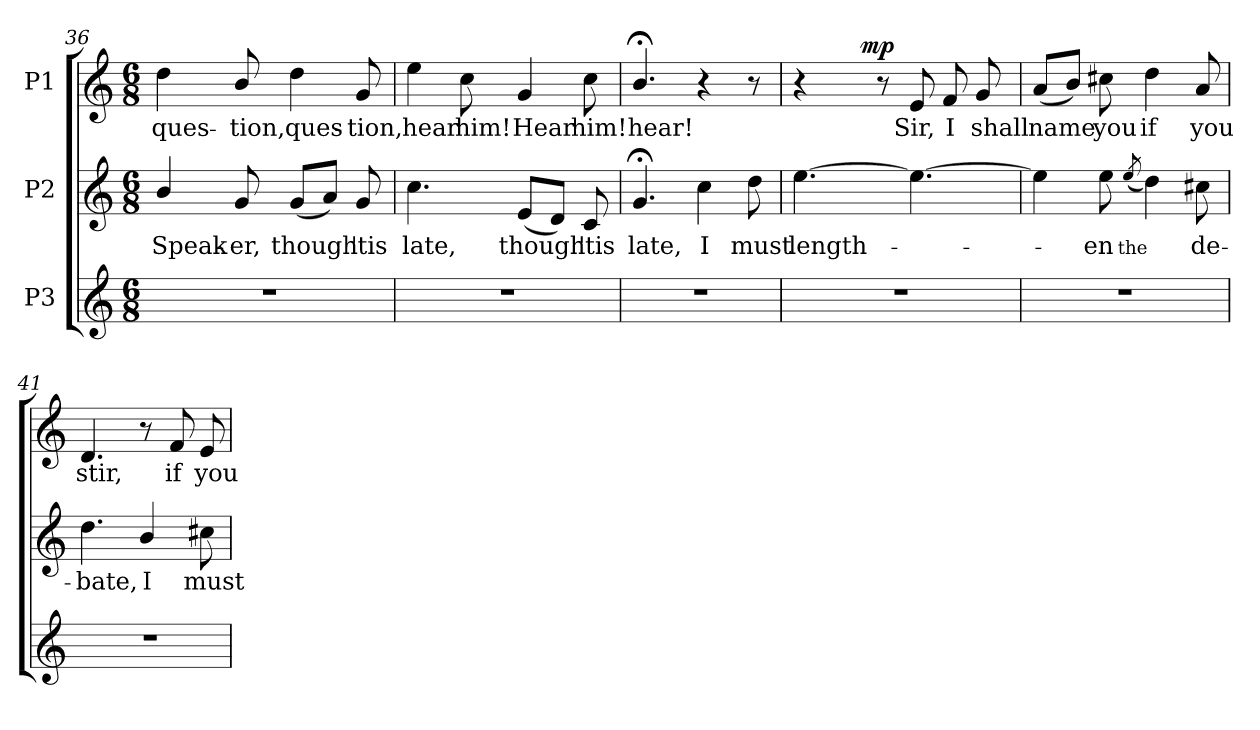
**kern	**kern	**text	**kern	**text	**dynam
*part3	*part2	*part2	*part1	*part1	*part1
*staff3	*staff2	*staff2	*staff1	*staff1	*staff1
*I"P3	*I"P2	*	*I"P1	*	*
*clefG2	*clefG2	*	*clefG2	*	*
*ITrd7c12	*ITrd7c12	*	*ITrd7c12	*	*
*k[]	*k[]	*	*k[]	*	*
*C:	*C:	*	*C:	*	*
*M6/8	*M6/8	*	*M6/8	*	*
=36	=36	=36	=36	=36	=36
!LO:N:vis=1	!	!	!	!	!
!	!	!LO:LY:b:color=#000000	!	!	!
!	!	!	!	!LO:LY:b:color=#000000	!
2.r	4Bi/	Speak-	4di\	ques-	.
!	!	!LO:LY:b:color=#000000	!	!	!
!	!	!	!	!LO:LY:b:color=#000000	!
.	8Gi/	-er,	8Bi/	-tion,	.
!	!	!LO:LY:b:color=#000000	!	!	!
!	!	!	!	!LO:LY:b:color=#000000	!
.	(8Gi/L	though	4di\	ques-	.
.	8Ai/J)	.	.	.	.
!	!	!LO:LY:b:color=#000000	!	!	!
!	!	!	!	!LO:LY:b:color=#000000	!
.	8Gi/	'tis	8Gi/	-tion,	.
=37	=37	=37	=37	=37	=37
!LO:N:vis=1	!	!	!	!	!
!	!	!LO:LY:b:color=#000000	!	!	!
!	!	!	!	!LO:LY:b:color=#000000	!
2.r	4.ci\	late,	4ei\	hear	.
!	!	!	!	!LO:LY:b:color=#000000	!
.	.	.	8ci\	him!	.
!	!	!LO:LY:b:color=#000000	!	!	!
!	!	!	!	!LO:LY:b:color=#000000	!
.	(8Ei/L	though	4Gi/	Hear	.
.	8Di/J)	.	.	.	.
!	!	!LO:LY:b:color=#000000	!	!	!
!	!	!	!	!LO:LY:b:color=#000000	!
.	8Ci/	'tis	8ci\	him!	.
=38	=38	=38	=38	=38	=38
!LO:N:vis=1	!	!	!	!	!
!	!	!LO:LY:b:color=#000000	!	!	!
!	!	!	!	!LO:LY:b:color=#000000	!
2.r	4.G;i/	late,	4.B;i/	hear!	.
!	!	!LO:LY:b:color=#000000	!	!	!
.	4ci\	I	4r	.	.
!	!	!LO:LY:b:color=#000000	!	!	!
.	8di\	must	8r	.	.
!!LO:LB:g=z
=39	=39	=39	=39	=39	=39
!LO:N:vis=1	!	!	!	!	!
!	!	!LO:LY:b:color=#000000	!	!	!
*	*	*	*^	*	*
2.r	[4.ei\	length-	4r	8ryy	.	.
.	.	.	.	16ryy	.	.
.	.	.	.	64..ryy	.	.
.	.	.	.	2ryy	.	mp
.	.	.	8r	.	.	.
!	!	!	!	!	!LO:LY:b:color=#000000	!
.	4.ei\_	.	8Ei/	.	Sir,	.
!	!	!	!	!	!LO:LY:b:color=#000000	!
.	.	.	8Fi/	.	I	.
!	!	!	!	!	!LO:LY:b:color=#000000	!
.	.	.	8Gi/	.	shall	.
.	.	.	.	32ryy	.	.
.	.	.	.	256ryy	.	.
=40	=40	=40	=40	=40	=40	=40
!LO:N:vis=1	!	!	!	!	!	!
*	*	*	*v	*v	*	*
*	*	*	*^	*	*
!	!	!	!	!	!LO:LY:b:color=#000000	!
*	*	*	*v	*v	*	*
2.r	4ei\]	.	(8Ai/L	name	.
.	.	.	8Bi/J)	.	.
!	!	!LO:LY:b:color=#000000	!	!	!
!	!	!	!	!LO:LY:b:color=#000000	!
.	8ei\	-en	8c#Xi\	you	.
!	!	!LO:LY:b:color=#000000	!	!	!
.	(8qei/	the	.	.	.
!	!	!	!	!LO:LY:b:color=#000000	!
.	4di\)	.	4di\	if	.
!	!	!LO:LY:b:color=#000000	!	!	!
!	!	!	!	!LO:LY:b:color=#000000	!
.	8c#Xi\	de-	8Ai/	you	.
=41	=41	=41	=41	=41	=41
!LO:N:vis=1	!	!	!	!	!
!	!	!LO:LY:b:color=#000000	!	!	!
!	!	!	!	!LO:LY:b:color=#000000	!
2.r	4.di\	-bate,	4.Di/	stir,	.
!	!	!LO:LY:b:color=#000000	!	!	!
.	4Bi/	I	8r	.	.
!	!	!	!	!LO:LY:b:color=#000000	!
.	.	.	8Fi/	if	.
!	!	!LO:LY:b:color=#000000	!	!	!
!	!	!	!	!LO:LY:b:color=#000000	!
.	8c#Xi\	must	8Ei/	you	.
=	=	=	=	=	=
*-	*-	*-	*-	*-	*-
